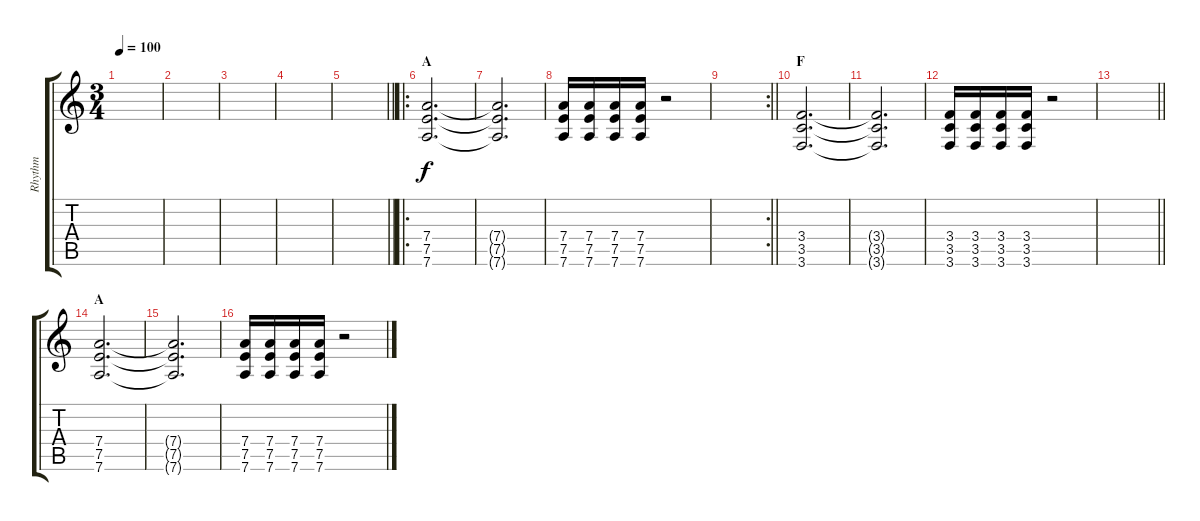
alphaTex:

\track ("Rhythm" "Rhythm") {instrument overdrivenguitar}
\staff {score tabs}
\tuning (E4 B3 G3 D3 A2 D2) {hide}
\ts (3 4)
\tempo 100
\clef g2
\ks c
|
|
|
|
\barLineRight lightlight
|
\ro
\section ("" "A")
(7.4 7.5 7.6).2{d} |
(7.4{t} 7.5{t} 7.6{t}).2{d} |
(7.4 7.5 7.6).16 (7.4 7.5 7.6).16 (7.4 7.5 7.6).16 (7.4 7.5 7.6).16 r.2 |
\rc 2
\barLineRight lightlight
|
\section ("" "F")
(3.4 3.5 3.6).2{d} |
(3.4{t} 3.5{t} 3.6{t}).2{d} |
(3.4 3.5 3.6).16 (3.4 3.5 3.6).16 (3.4 3.5 3.6).16 (3.4 3.5 3.6).16 r.2 |
\barLineRight lightlight
|
\section ("" "A")
(7.4 7.5 7.6).2{d} |
(7.4{t} 7.5{t} 7.6{t}).2{d} |
(7.4 7.5 7.6).16 (7.4 7.5 7.6).16 (7.4 7.5 7.6).16 (7.4 7.5 7.6).16 r.2
